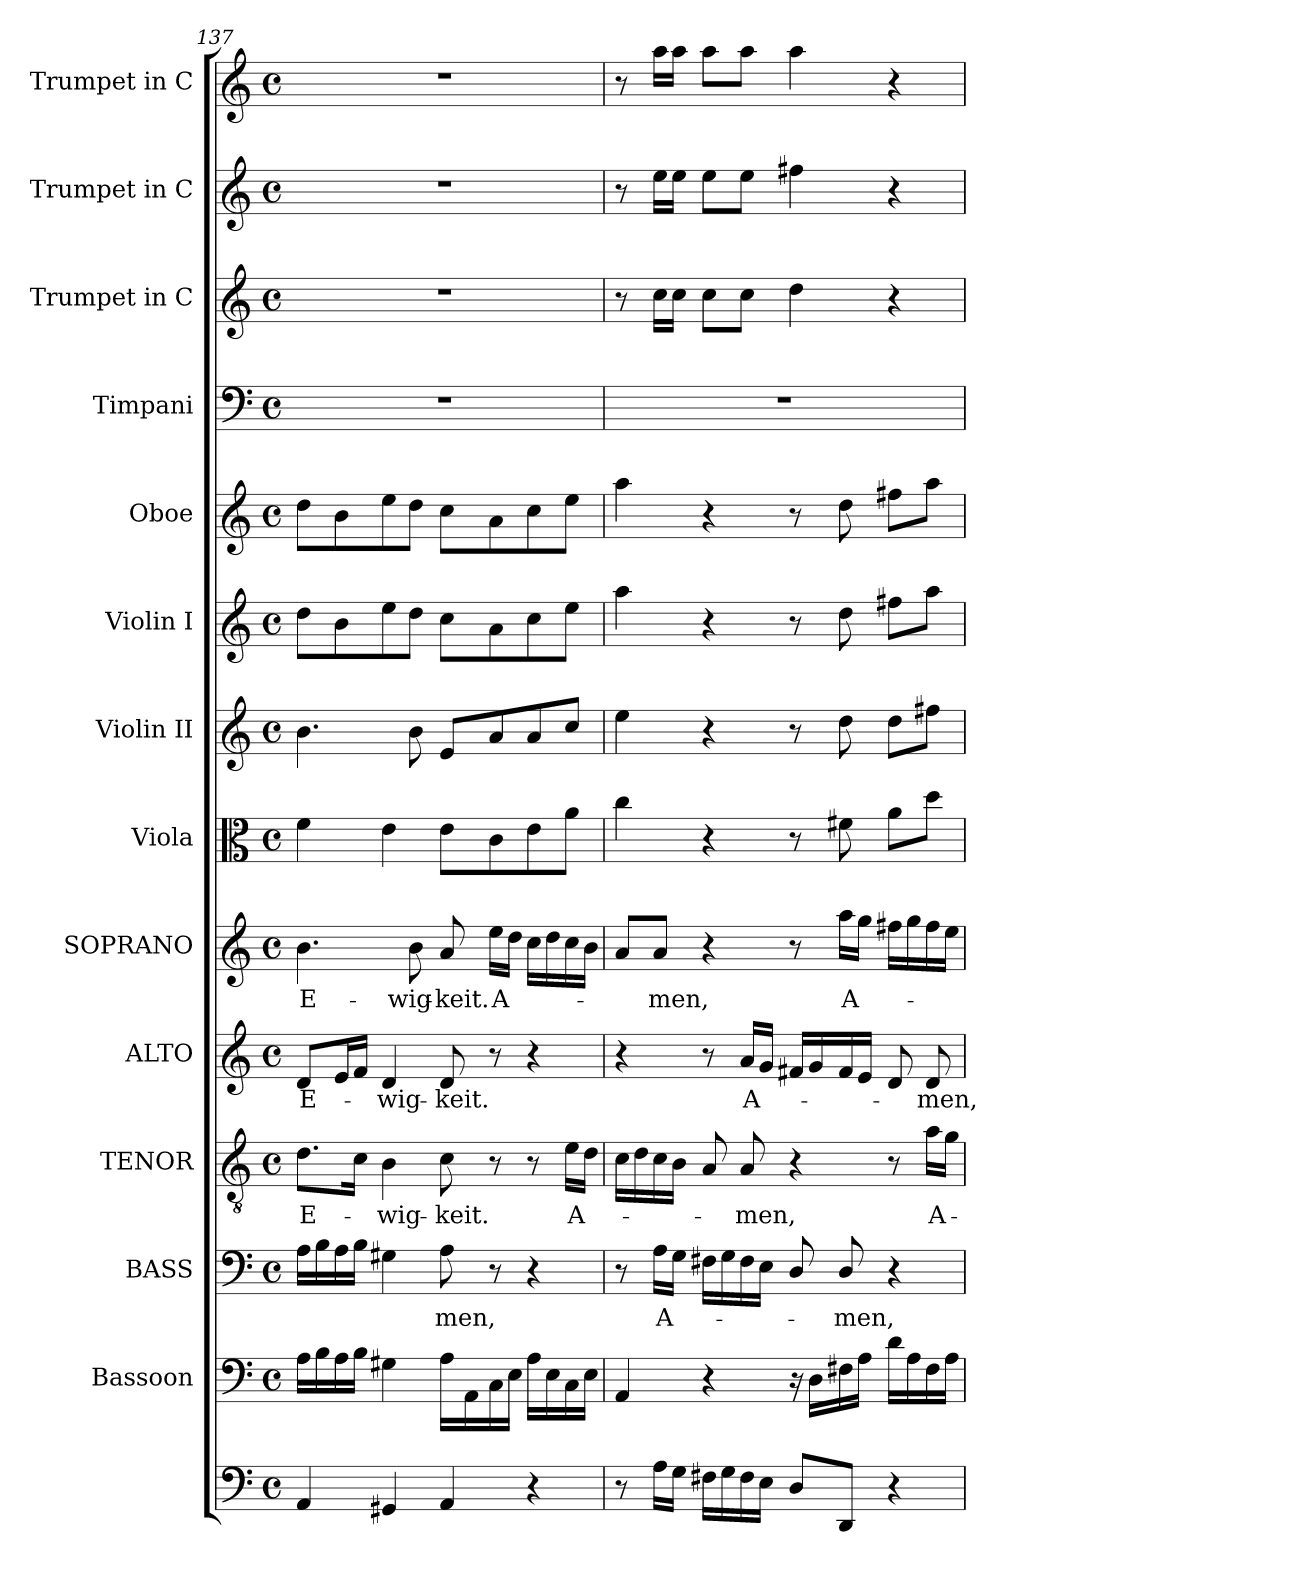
**kern	**kern	**kern	**text	**kern	**text	**kern	**text	**kern	**text	**kern	**kern	**kern	**kern	**kern	**kern	**kern	**kern
*part14	*part13	*part12	*part12	*part11	*part11	*part10	*part10	*part9	*part9	*part8	*part7	*part6	*part5	*part4	*part3	*part2	*part1
*staff14	*staff13	*staff12	*staff12	*staff11	*staff11	*staff10	*staff10	*staff9	*staff9	*staff8	*staff7	*staff6	*staff5	*staff4	*staff3	*staff2	*staff1
*	*I"Bassoon	*I"BASS	*	*I"TENOR	*	*I"ALTO	*	*I"SOPRANO	*	*I"Viola	*I"Violin II	*I"Violin I	*I"Oboe	*I"Timpani	*I"Trumpet in C	*I"Trumpet in C	*I"Trumpet in C
*	*	*	*	*	*	*I'Alto	*	*I'Soprano	*	*I'Viola	*I'Violin II	*I'Violin I	*I'Oboe	*I'Timp.	*	*	*
*clefF4	*clefF4	*clefF4	*	*clefGv2	*	*clefG2	*	*clefG2	*	*clefC3	*clefG2	*clefG2	*clefG2	*clefF4	*clefG2	*clefG2	*clefG2
*	*	*	*	*ITrd7c12	*	*	*	*	*	*	*	*	*	*	*	*	*
*k[]	*k[]	*k[]	*	*k[]	*	*k[]	*	*k[]	*	*k[]	*k[]	*k[]	*k[]	*k[]	*k[]	*k[]	*k[]
*C:	*C:	*C:	*	*C:	*	*C:	*	*C:	*	*C:	*C:	*C:	*C:	*C:	*C:	*C:	*C:
*M4/4	*M4/4	*M4/4	*	*M4/4	*	*M4/4	*	*M4/4	*	*M4/4	*M4/4	*M4/4	*M4/4	*M4/4	*M4/4	*M4/4	*M4/4
*met(c)	*met(c)	*met(c)	*	*met(c)	*	*met(c)	*	*met(c)	*	*met(c)	*met(c)	*met(c)	*met(c)	*met(c)	*met(c)	*met(c)	*met(c)
=137	=137	=137	=137	=137	=137	=137	=137	=137	=137	=137	=137	=137	=137	=137	=137	=137	=137
!	!	!	!	!	!LO:LY:b:color=#000000	!	!	!	!	!	!	!	!	!	!	!	!
!	!	!	!	!	!	!	!LO:LY:b:color=#000000	!	!	!	!	!	!	!	!	!	!
!	!	!	!	!	!	!	!	!	!LO:LY:b:color=#000000	!	!	!	!	!	!	!	!
4AAi/	16Ai\LL	16Ai\LL	.	8.Di\L	E-	8di/L	E-	4.bi\	E-	4fi\	4.bi\	8ddi\L	8ddi\L	1r	1r	1r	1r
.	16Bi\	16Bi\	.	.	.	.	.	.	.	.	.	.	.	.	.	.	.
.	16Ai\	16Ai\	.	.	.	16ei/L	.	.	.	.	.	8bi\	8bi\	.	.	.	.
.	16Bi\JJ	16Bi\JJ	.	16Ci\Jk	.	16fi/JJ	.	.	.	.	.	.	.	.	.	.	.
!	!	!	!	!	!LO:LY:b:color=#000000	!	!	!	!	!	!	!	!	!	!	!	!
!	!	!	!	!	!	!	!LO:LY:b:color=#000000	!	!	!	!	!	!	!	!	!	!
4GG#Xi/	4G#Xi\	4G#Xi\	.	4BBi\	-wig-	4di/	-wig-	.	.	4ei\	.	8eei\	8eei\	.	.	.	.
!	!	!	!	!	!	!	!	!	!LO:LY:b:color=#000000	!	!	!	!	!	!	!	!
.	.	.	.	.	.	.	.	8bi\	-wig-	.	8bi\	8ddi\J	8ddi\J	.	.	.	.
!	!	!	!LO:LY:b:color=#000000	!	!	!	!	!	!	!	!	!	!	!	!	!	!
!	!	!	!	!	!LO:LY:b:color=#000000	!	!	!	!	!	!	!	!	!	!	!	!
!	!	!	!	!	!	!	!LO:LY:b:color=#000000	!	!	!	!	!	!	!	!	!	!
!	!	!	!	!	!	!	!	!	!LO:LY:b:color=#000000	!	!	!	!	!	!	!	!
4AAi/	16Ai\LL	8Ai\	-men,	8Ci\	-keit.	8di/	-keit.	8ai/	-keit.	8ei\L	8ei/L	8cci\L	8cci\L	.	.	.	.
.	16AAi\	.	.	.	.	.	.	.	.	.	.	.	.	.	.	.	.
!	!	!	!	!	!	!	!	!	!LO:LY:b:color=#000000	!	!	!	!	!	!	!	!
.	16Ci\	8r	.	8r	.	8r	.	16eei\LL	A-	8ci\	8ai/	8ai\	8ai\	.	.	.	.
.	16Ei\JJ	.	.	.	.	.	.	16ddi\JJ	.	.	.	.	.	.	.	.	.
4r	16Ai\LL	4r	.	8r	.	4r	.	16cci\LL	.	8ei\	8ai/	8cci\	8cci\	.	.	.	.
.	16Ei\	.	.	.	.	.	.	16ddi\	.	.	.	.	.	.	.	.	.
!	!	!	!	!	!LO:LY:b:color=#000000	!	!	!	!	!	!	!	!	!	!	!	!
.	16Ci\	.	.	16Ei\LL	A-	.	.	16cci\	.	8ai\J	8cci/J	8eei\J	8eei\J	.	.	.	.
.	16Ei\JJ	.	.	16Di\JJ	.	.	.	16bi\JJ	.	.	.	.	.	.	.	.	.
=138	=138	=138	=138	=138	=138	=138	=138	=138	=138	=138	=138	=138	=138	=138	=138	=138	=138
8r	4AAi/	8r	.	16Ci\LL	.	4r	.	8ai/L	.	4cci\	4eei\	4aai\	4aai\	1r	8r	8r	8r
.	.	.	.	16Di\	.	.	.	.	.	.	.	.	.	.	.	.	.
!	!	!	!LO:LY:b:color=#000000	!	!	!	!	!	!	!	!	!	!	!	!	!	!
!	!	!	!	!	!	!	!	!	!LO:LY:b:color=#000000	!	!	!	!	!	!	!	!
16Ai\LL	.	16Ai\LL	A-	16Ci\	.	.	.	8ai/J	-men,	.	.	.	.	.	16cci\LL	16eei\LL	16aai\LL
16Gi\JJ	.	16Gi\JJ	.	16BBi\JJ	.	.	.	.	.	.	.	.	.	.	16cci\JJ	16eei\JJ	16aai\JJ
16F#Xi\LL	4r	16F#Xi\LL	.	8AAi/	.	8r	.	4r	.	4r	4r	4r	4r	.	8cci\L	8eei\L	8aai\L
16Gi\	.	16Gi\	.	.	.	.	.	.	.	.	.	.	.	.	.	.	.
!	!	!	!	!	!LO:LY:b:color=#000000	!	!	!	!	!	!	!	!	!	!	!	!
!	!	!	!	!	!	!	!LO:LY:b:color=#000000	!	!	!	!	!	!	!	!	!	!
16F#i\	.	16F#i\	.	8AAi/	-men,	16ai/LL	A-	.	.	.	.	.	.	.	8cci\J	8eei\J	8aai\J
16Ei\JJ	.	16Ei\JJ	.	.	.	16gi/JJ	.	.	.	.	.	.	.	.	.	.	.
8Di/L	16r	8Di/	.	4r	.	16f#Xi/LL	.	8r	.	8r	8r	8r	8r	.	4ddi\	4ff#Xi\	4aai\
.	16Di\LL	.	.	.	.	16gi/	.	.	.	.	.	.	.	.	.	.	.
!	!	!	!LO:LY:b:color=#000000	!	!	!	!	!	!	!	!	!	!	!	!	!	!
!	!	!	!	!	!	!	!	!	!LO:LY:b:color=#000000	!	!	!	!	!	!	!	!
8DDi/J	16F#Xi\	8Di/	-men,	.	.	16f#i/	.	16aai\LL	A-	8f#Xi\	8ddi\	8ddi\	8ddi\	.	.	.	.
.	16Ai\JJ	.	.	.	.	16ei/JJ	.	16ggi\JJ	.	.	.	.	.	.	.	.	.
4r	16di\LL	4r	.	8r	.	8di/	.	16ff#Xi\LL	.	8ai\L	8ddi\L	8ff#Xi\L	8ff#Xi\L	.	4r	4r	4r
.	16Ai\	.	.	.	.	.	.	16ggi\	.	.	.	.	.	.	.	.	.
!	!	!	!	!	!LO:LY:b:color=#000000	!	!	!	!	!	!	!	!	!	!	!	!
!	!	!	!	!	!	!	!LO:LY:b:color=#000000	!	!	!	!	!	!	!	!	!	!
.	16F#i\	.	.	16Ai\LL	A-	8di/	-men,	16ff#i\	.	8ddi\J	8ff#Xi\J	8aai\J	8aai\J	.	.	.	.
.	16Ai\JJ	.	.	16Gi\JJ	.	.	.	16eei\JJ	.	.	.	.	.	.	.	.	.
=	=	=	=	=	=	=	=	=	=	=	=	=	=	=	=	=	=
*-	*-	*-	*-	*-	*-	*-	*-	*-	*-	*-	*-	*-	*-	*-	*-	*-	*-
